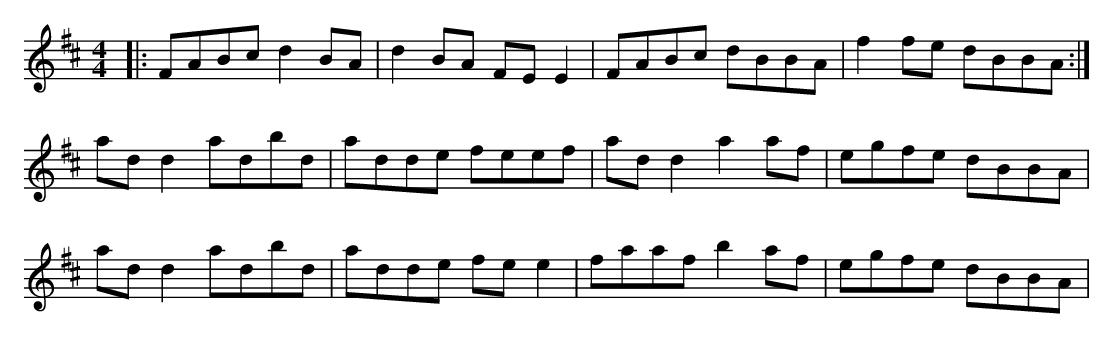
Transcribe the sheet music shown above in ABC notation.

X:1
M:4/4
K:D
|:FABc d2 BA|d2 BA FE E2|FABc dBBA|f2 fe dBBA:|
ad d2 adbd|adde feef|ad d2 a2 af|egfe dBBA|
ad d2 adbd|adde fe e2|faaf b2 af|egfe dBBA|
